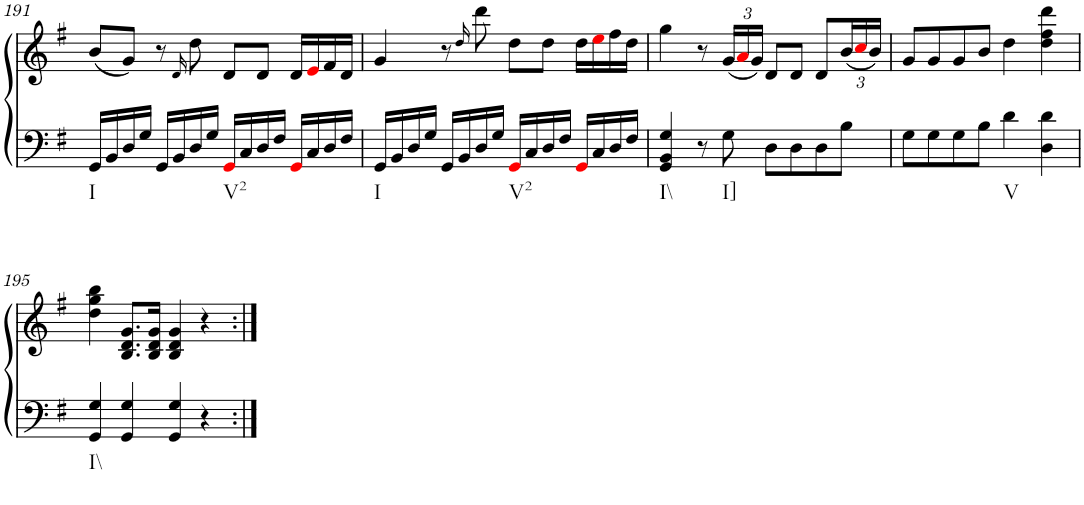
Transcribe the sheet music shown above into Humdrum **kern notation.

**kern	**kern
*part1	*part1
*staff2	*staff1
*I"Piano	*
*I'Pno.	*
!!LO:PB:g=z
*clefF4	*clefG2
*k[f#]	*k[f#]
*G:	*G:
*M4/4	*M4/4
*met(c)	*met(c)
=191	=191
!LO:TX:b:t=I	!
16GG/LL	(8b/L
16BB/	.
16D/	8g/J)
16G/JJ	.
16GG/LL	8r
16BB/	.
.	16qd/
16D/	8dd\
16G/JJ	.
!LO:TX:b:t=V2	!
16GGi/LL	8d/L
16C/	.
16D/	8d/J
16F#/JJ	.
16GGi/LL	16d/LL
16C/	16ei/
16D/	16f#/
16F#/JJ	16d/JJ
=192	=192
!LO:TX:b:t=I	!
16GG/LL	4g/
16BB/	.
16D/	.
16G/JJ	.
16GG/LL	8r
16BB/	.
.	16qdd/
16D/	8ddd\
16G/JJ	.
!LO:TX:b:t=V2	!
16GGi/LL	8dd\L
16C/	.
16D/	8dd\J
16F#/JJ	.
16GGi/LL	16dd\LL
16C/	16eei\
16D/	16ff#\
16F#/JJ	16dd\JJ
=193	=193
!LO:TX:b:t=I\\	!
4GG/ 4BB/ 4G/	4gg\
8r	8r
*	*Xbrackettup
!LO:TX:b:t=I]	!
8G\	(24g/LL
.	24ai/
.	24g/JJ)
8D\L	8d/L
8D\	8d/J
8D\	8d/L
8B\J	(24b/L
.	24cci/
.	24b/JJ)
=194	=194
8G\L	8g/L
8G\	8g/
8G\	8g/
8B\J	8b/J
!LO:TX:b:t=V	!
4d\	4dd\
4D\ 4d\	4dd\ 4ff#\ 4ddd\
!!LO:LB:g=z
=195	=195
!LO:TX:b:t=I\\	!
4GG/ 4G/	4dd\ 4gg\ 4bb\
4GG/ 4G/	8.B/ 8.d/ 8.g/L
.	16B/ 16d/ 16g/Jk
4GG/ 4G/	4B/ 4d/ 4g/
4r	4r
=:|!	=:|!
*-	*-
